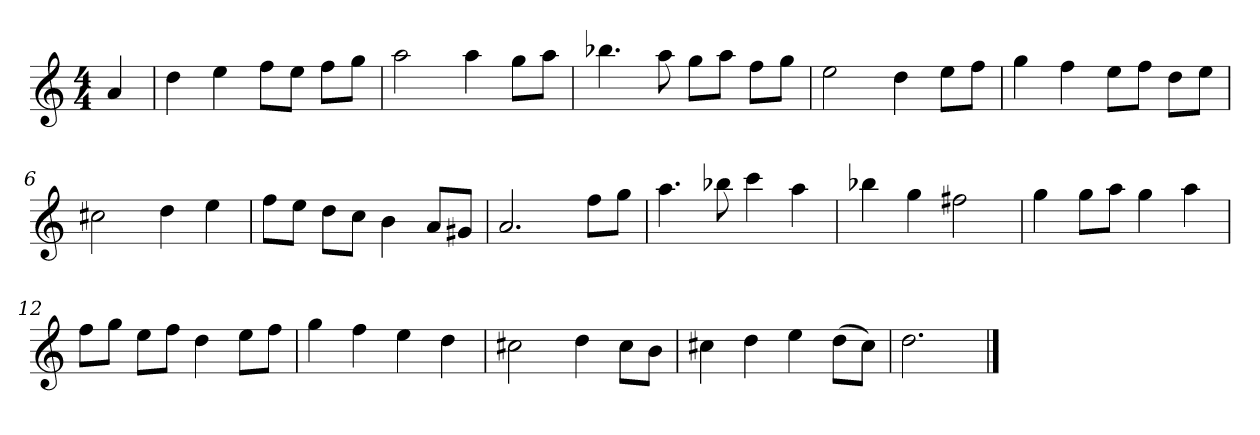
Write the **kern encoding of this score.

**kern
*part1
*staff1
*k[]
*M4/4
*MM120
=
4a
=1
4dd
4ee
8ffL
8eeJ
8ffL
8ggJ
=2
2aa
4aa
8ggL
8aaJ
=3
4.bb-X
8aa
8ggL
8aaJ
8ffL
8ggJ
=4
2ee
4dd
8eeL
8ffJ
=5
4gg
4ff
8eeL
8ffJ
8ddL
8eeJ
=6
2cc#X
4dd
4ee
=7
8ffL
8eeJ
8ddL
8ccJ
4b
8aL
8g#XJ
=8
2.a
8ffL
8ggJ
=9
4.aa
8bb-X
4ccc
4aa
=10
4bb-X
4gg
2ff#X
=11
4gg
8ggL
8aaJ
4gg
4aa
=12
8ffL
8ggJ
8eeL
8ffJ
4dd
8eeL
8ffJ
=13
4gg
4ff
4ee
4dd
=14
2cc#X
4dd
8cc#L
8bJ
=15
4cc#X
4dd
4ee
(8ddL
8cc#J)
=16
2.dd
==
*-
